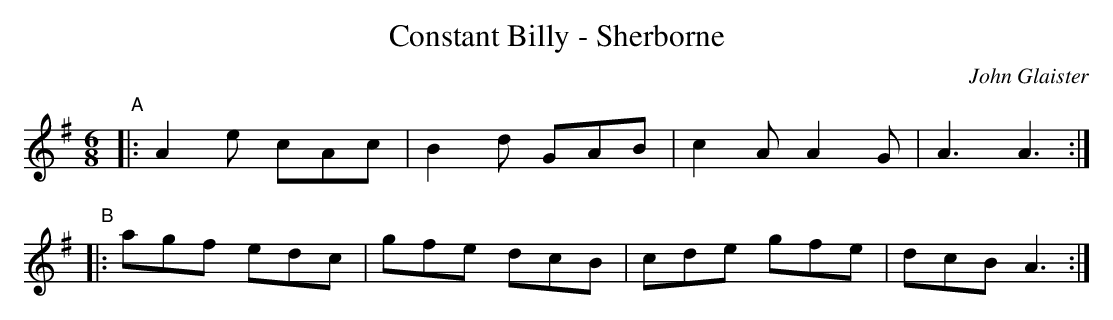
X:1
T:Constant Billy - Sherborne
C:John Glaister
M:6/8
L:1/8
K:Ador
"A"|: A2e cAc | B2d GAB | c2A A2G | A3  A3 :|
"B"|: agf edc | gfe dcB | cde gfe | dcB A3 :|
